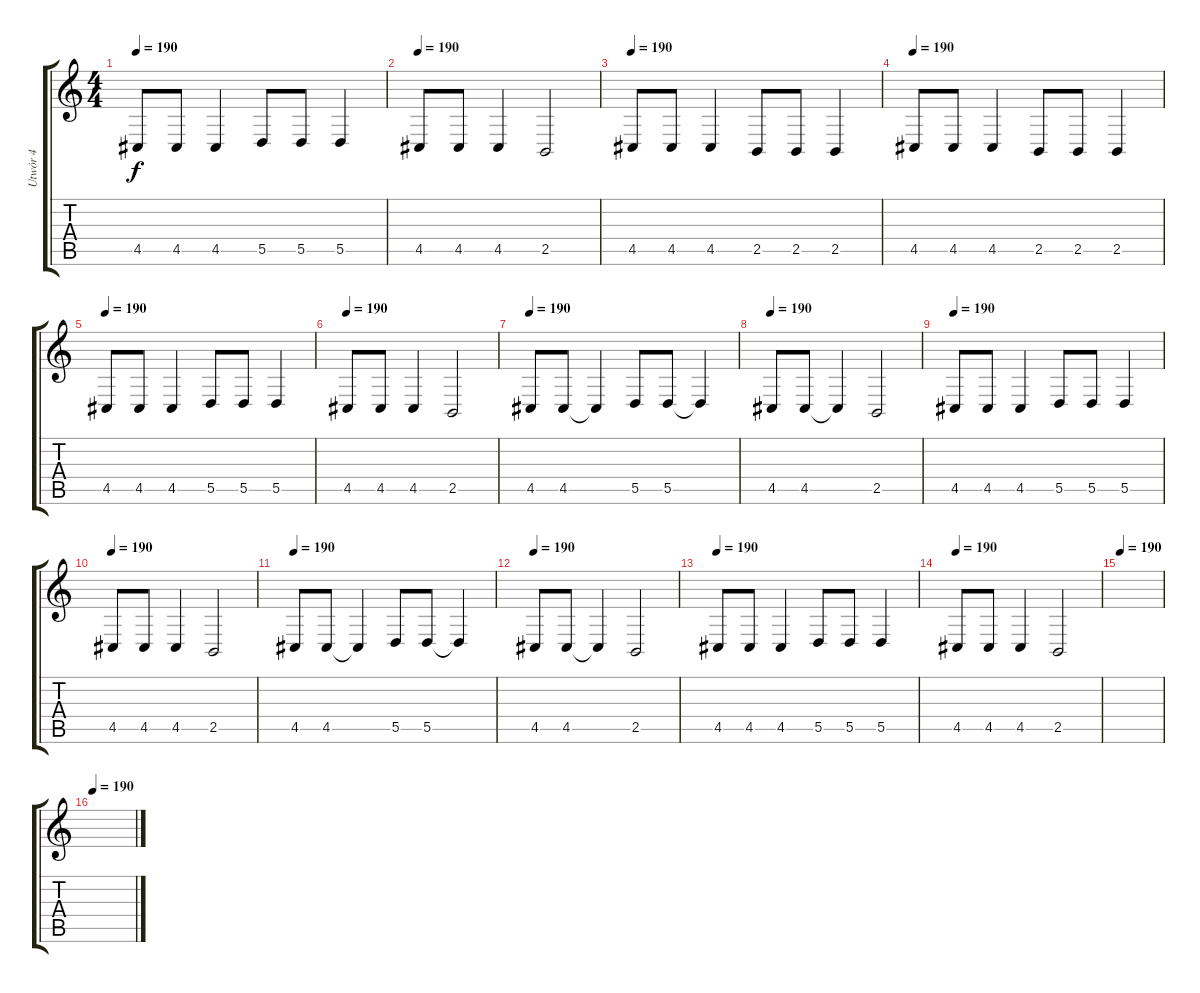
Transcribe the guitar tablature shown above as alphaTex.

\track ("Utwór 4" "Utwór 4") {instrument trumpet}
\staff {score tabs}
\tuning (E4 B3 G3 D3 A2 E2) {hide}
\ts (4 4)
\tempo 190
\clef g2
\ks c
4.5.8{dy f} 4.5.8 4.5.4 5.5.8 5.5.8 5.5.4 |
\tempo 190
4.5.8 4.5.8 4.5.4 2.5.2 |
\tempo 190
4.5.8 4.5.8 4.5.4 2.5.8 2.5.8 2.5.4 |
\tempo 190
4.5.8 4.5.8 4.5.4 2.5.8 2.5.8 2.5.4 |
\tempo 190
4.5.8 4.5.8 4.5.4 5.5.8 5.5.8 5.5.4 |
\tempo 190
4.5.8 4.5.8 4.5.4 2.5.2 |
\tempo 190
4.5.8 4.5.8 4.5{t}.4 5.5.8 5.5.8 5.5{t}.4 |
\tempo 190
4.5.8 4.5.8 4.5{t}.4 2.5.2 |
\tempo 190
4.5.8 4.5.8 4.5.4 5.5.8 5.5.8 5.5.4 |
\tempo 190
4.5.8 4.5.8 4.5.4 2.5.2 |
\tempo 190
4.5.8 4.5.8 4.5{t}.4 5.5.8 5.5.8 5.5{t}.4 |
\tempo 190
4.5.8 4.5.8 4.5{t}.4 2.5.2 |
\tempo 190
4.5.8 4.5.8 4.5.4 5.5.8 5.5.8 5.5.4 |
\tempo 190
4.5.8 4.5.8 4.5.4 2.5.2 |
\tempo 190
|
\tempo 190
